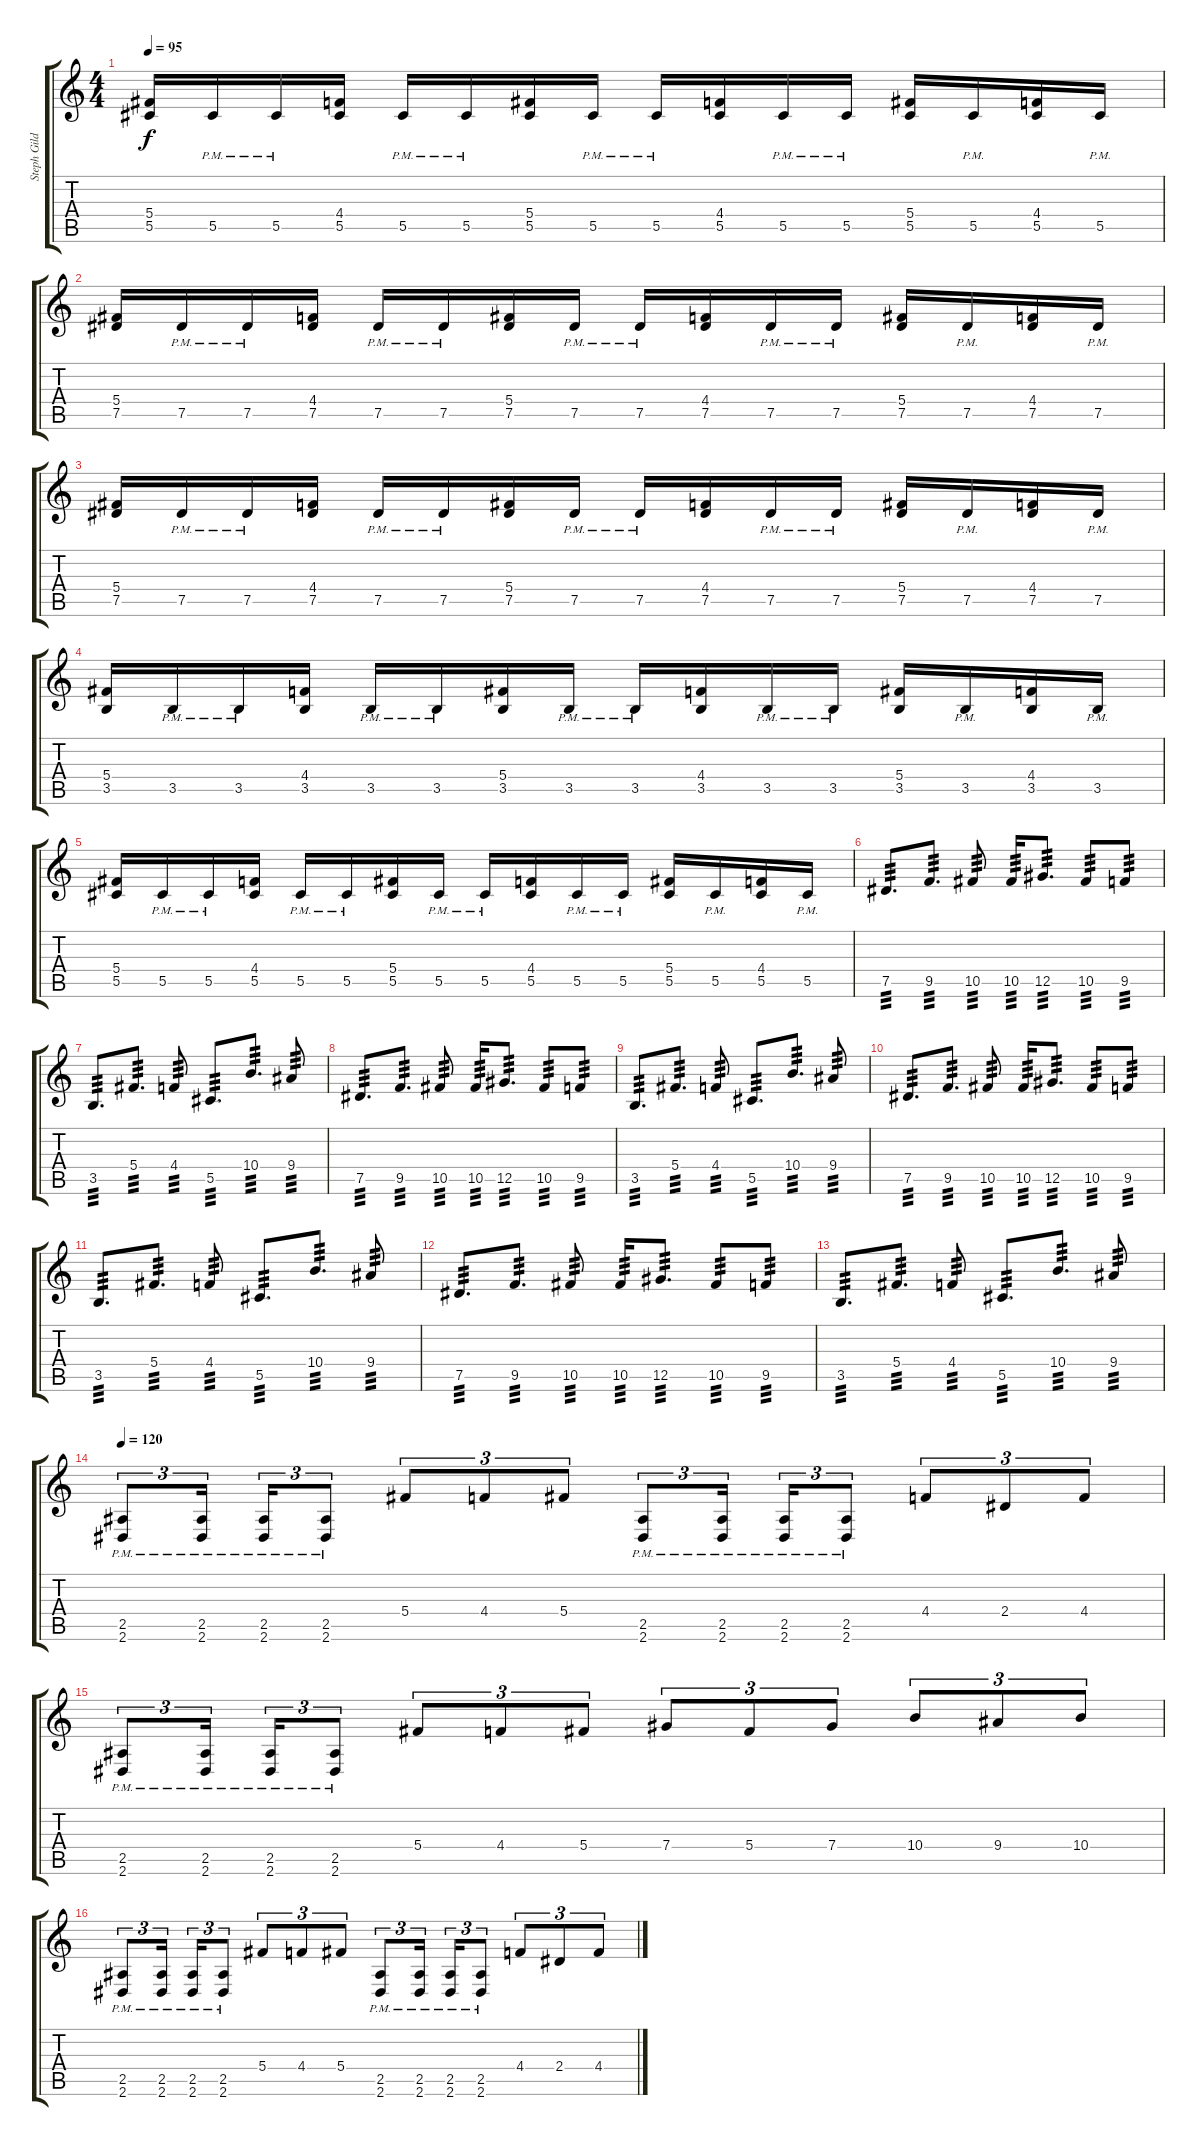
\track ("Steph Gildea (Lead)" "Steph Gild") {instrument overdrivenguitar}
\staff {score tabs}
\tuning (Eb4 Bb3 Gb3 Db3 Ab2 Db2) {hide}
\ts (4 4)
\tempo 95
\clef g2
\ks c
(5.4 5.5).16{dy f} 5.5{pm}.16 5.5{pm}.16 (4.4 5.5).16 5.5{pm}.16 5.5{pm}.16 (5.4 5.5).16 5.5{pm}.16 5.5{pm}.16 (4.4 5.5).16 5.5{pm}.16 5.5{pm}.16 (5.4 5.5).16 5.5{pm}.16 (4.4 5.5).16 5.5{pm}.16 |
(5.4 7.5).16 7.5{pm}.16 7.5{pm}.16 (4.4 7.5).16 7.5{pm}.16 7.5{pm}.16 (5.4 7.5).16 7.5{pm}.16 7.5{pm}.16 (4.4 7.5).16 7.5{pm}.16 7.5{pm}.16 (5.4 7.5).16 7.5{pm}.16 (4.4 7.5).16 7.5{pm}.16 |
(5.4 7.5).16 7.5{pm}.16 7.5{pm}.16 (4.4 7.5).16 7.5{pm}.16 7.5{pm}.16 (5.4 7.5).16 7.5{pm}.16 7.5{pm}.16 (4.4 7.5).16 7.5{pm}.16 7.5{pm}.16 (5.4 7.5).16 7.5{pm}.16 (4.4 7.5).16 7.5{pm}.16 |
(5.4 3.5).16 3.5{pm}.16 3.5{pm}.16 (4.4 3.5).16 3.5{pm}.16 3.5{pm}.16 (5.4 3.5).16 3.5{pm}.16 3.5{pm}.16 (4.4 3.5).16 3.5{pm}.16 3.5{pm}.16 (5.4 3.5).16 3.5{pm}.16 (4.4 3.5).16 3.5{pm}.16 |
(5.4 5.5).16 5.5{pm}.16 5.5{pm}.16 (4.4 5.5).16 5.5{pm}.16 5.5{pm}.16 (5.4 5.5).16 5.5{pm}.16 5.5{pm}.16 (4.4 5.5).16 5.5{pm}.16 5.5{pm}.16 (5.4 5.5).16 5.5{pm}.16 (4.4 5.5).16 5.5{pm}.16 |
7.5.8{d tp 3} 9.5.8{d tp 3} 10.5.8{tp 3} 10.5.16{tp 3} 12.5.8{d tp 3} 10.5.8{tp 3} 9.5.8{tp 3} |
3.5.8{d tp 3} 5.4.8{d tp 3} 4.4.8{tp 3} 5.5.8{d tp 3} 10.4.8{d tp 3} 9.4.8{tp 3} |
7.5.8{d tp 3} 9.5.8{d tp 3} 10.5.8{tp 3} 10.5.16{tp 3} 12.5.8{d tp 3} 10.5.8{tp 3} 9.5.8{tp 3} |
3.5.8{d tp 3} 5.4.8{d tp 3} 4.4.8{tp 3} 5.5.8{d tp 3} 10.4.8{d tp 3} 9.4.8{tp 3} |
7.5.8{d tp 3} 9.5.8{d tp 3} 10.5.8{tp 3} 10.5.16{tp 3} 12.5.8{d tp 3} 10.5.8{tp 3} 9.5.8{tp 3} |
3.5.8{d tp 3} 5.4.8{d tp 3} 4.4.8{tp 3} 5.5.8{d tp 3} 10.4.8{d tp 3} 9.4.8{tp 3} |
7.5.8{d tp 3} 9.5.8{d tp 3} 10.5.8{tp 3} 10.5.16{tp 3} 12.5.8{d tp 3} 10.5.8{tp 3} 9.5.8{tp 3} |
3.5.8{d tp 3} 5.4.8{d tp 3} 4.4.8{tp 3} 5.5.8{d tp 3} 10.4.8{d tp 3} 9.4.8{tp 3} |
\tempo 120
(2.5{pm} 2.6{pm}).8{tu (3 2)} (2.5{pm} 2.6{pm}).16{tu (3 2) beam splitsecondary} (2.5{pm} 2.6{pm}).16{tu (3 2)} (2.5{pm} 2.6{pm}).8{tu (3 2)} 5.4.8{tu (3 2)} 4.4.8{tu (3 2)} 5.4.8{tu (3 2)} (2.5{pm} 2.6{pm}).8{tu (3 2)} (2.5{pm} 2.6{pm}).16{tu (3 2) beam splitsecondary} (2.5{pm} 2.6{pm}).16{tu (3 2)} (2.5{pm} 2.6{pm}).8{tu (3 2)} 4.4.8{tu (3 2)} 2.4.8{tu (3 2)} 4.4.8{tu (3 2)} |
(2.5{pm} 2.6{pm}).8{tu (3 2)} (2.5{pm} 2.6{pm}).16{tu (3 2) beam splitsecondary} (2.5{pm} 2.6{pm}).16{tu (3 2)} (2.5{pm} 2.6{pm}).8{tu (3 2)} 5.4.8{tu (3 2)} 4.4.8{tu (3 2)} 5.4.8{tu (3 2)} 7.4.8{tu (3 2)} 5.4.8{tu (3 2)} 7.4.8{tu (3 2)} 10.4.8{tu (3 2)} 9.4.8{tu (3 2)} 10.4.8{tu (3 2)} |
(2.5{pm} 2.6{pm}).8{tu (3 2)} (2.5{pm} 2.6{pm}).16{tu (3 2) beam splitsecondary} (2.5{pm} 2.6{pm}).16{tu (3 2)} (2.5{pm} 2.6{pm}).8{tu (3 2)} 5.4.8{tu (3 2)} 4.4.8{tu (3 2)} 5.4.8{tu (3 2)} (2.5{pm} 2.6{pm}).8{tu (3 2)} (2.5{pm} 2.6{pm}).16{tu (3 2) beam splitsecondary} (2.5{pm} 2.6{pm}).16{tu (3 2)} (2.5{pm} 2.6{pm}).8{tu (3 2)} 4.4.8{tu (3 2)} 2.4.8{tu (3 2)} 4.4.8{tu (3 2)}
